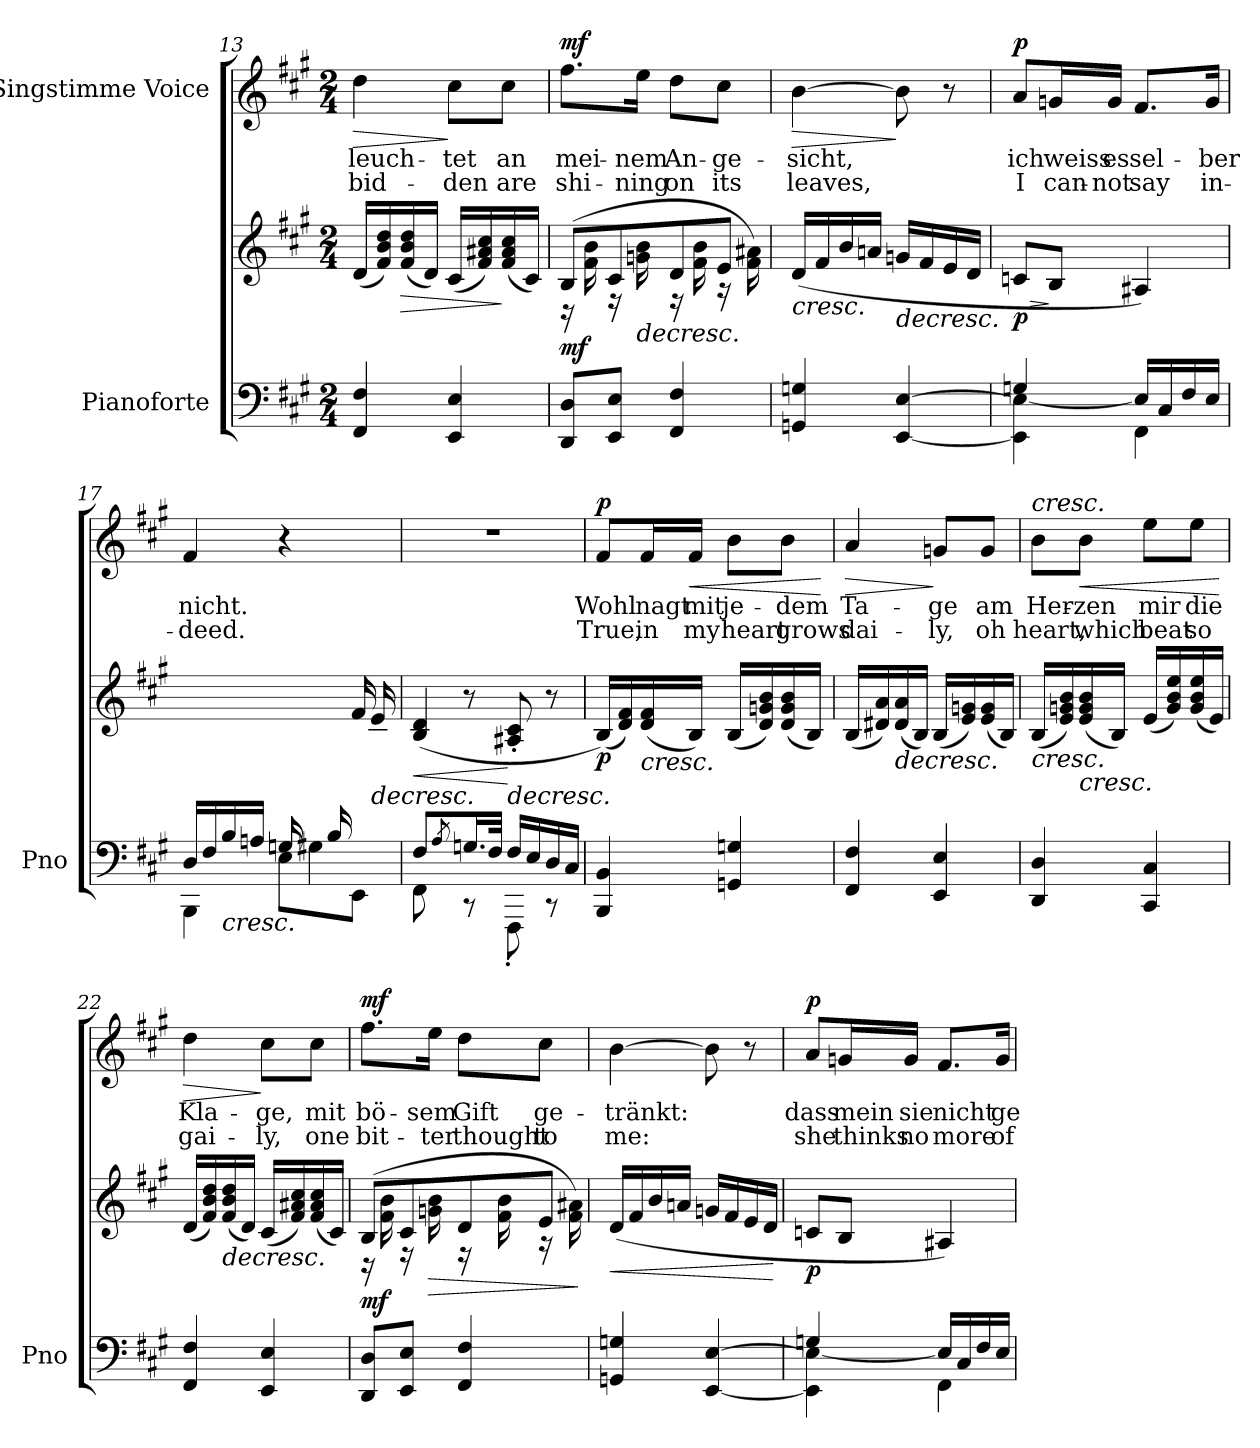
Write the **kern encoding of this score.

**kern	**kern	**dynam	**kern	**text	**text	**dynam
*part2	*part2	*part2	*part1	*part1	*part1	*part1
*staff3	*staff2	*staff2/3	*staff1	*staff1	*staff1	*staff1
*I"Pianoforte	*	*	*I"Singstimme Voice	*	*	*
*I'Pno	*	*	*	*	*	*
!!LO:PB:g=z
*clefF4	*clefG2	*	*clefG2	*	*	*
*k[f#c#g#]	*k[f#c#g#]	*	*k[f#c#g#]	*	*	*
*M2/4	*M2/4	*	*M2/4	*	*	*
=13	=13	=13	=13	=13	=13	=13
!	!	!	!	!LO:LY:b	!LO:LY:b	!LO:HP:b
4FF#/ 4F#/	(16d/LL	.	4dd\	leuch-	-bid-	>
.	16f#/ 16b/ 16dd/)	.	.	.	.	.
!	!	!LO:HP:b	!	!	!	!
.	(16f#/ 16b/ 16dd/	>	.	.	.	.
.	16d/JJ)	.	.	.	.	.
!	!	!	!	!LO:LY:b	!LO:LY:b	!
4EE/ 4E/	(16c#/LL	.	8cc#\L	-tet	-den	]
.	16f#/ 16a#X/ 16cc#/)	.	.	.	.	.
!	!	!	!	!LO:LY:b	!LO:LY:b	!
.	(16f#/ 16a#/ 16cc#/	]	8cc#\J	an	are	.
.	16c#/JJ)	.	.	.	.	.
=14	=14	=14	=14	=14	=14	=14
*	*^	*	*	*	*	*
!	!	!	!LO:DY:b	!	!LO:LY:b	!LO:LY:b	!LO:DY:a
8DD/ 8D/L	(8B/L	16r	mf	8.ff#\L	mei-	shi-	mf
.	.	16f#\ 16b\	.	.	.	.	.
8EE/ 8E/J	8c#/	16r	.	.	.	.	.
!	!	!	!LO:HP:b	!	!LO:LY:b	!LO:LY:b	!
.	.	16gn\ 16b\	>	16ee\Jk	-nem	-ning	.
!	!	!	!	!	!LO:LY:b	!LO:LY:b	!
4FF#/ 4F#/	8d/	16r	.	8dd\L	An-	on	.
.	.	16f#\ 16b\	.	.	.	.	.
!	!	!	!	!	!LO:LY:b	!LO:LY:b	!
.	8e/J	16r	.	8cc#\J	-ge-	its	.
.	.	16f#\ 16a#X\)	.	.	.	.	.
=15	=15	=15	=15	=15	=15	=15	=15
!	!	!	!LO:HP:b	!	!LO:LY:b	!LO:LY:b	!LO:HP:b
*	*v	*v	*	*	*	*	*
4GGn/ 4Gn/	(16d/LL	<	[4b\	-sicht,	leaves,	>
.	16f#/	.	.	.	.	.
.	16b/	.	.	.	.	.
.	16an/JJ	.	.	.	.	.
!	!	!LO:HP:n=1:b	!	!	!	!
[<4EE/ [<4E/	16gn/LL	] >	8b\]	.	.	]
.	16f#/	.	.	.	.	.
.	16e/	.	8r	.	.	.
.	16d/JJ	.	.	.	.	.
.	.	[	.	.	.	.
!!LO:LB:g=z
=16	=16	=16	=16	=16	=16	=16
*^	*	*	*	*	*	*
!	!	!	!LO:HP:b	!	!LO:LY:b	!LO:LY:b	!
!	!	!	!LO:DY:n=1:b	!	!	!	!LO:DY:a
4Gn/	4EE\] 4E\_	8cn/L	> p	8a/L	ich	I	p
!	!	!	!	!	!LO:LY:b	!LO:LY:b	!
.	.	8B/J	]	16gn/L	weiss	can-	.
!	!	!	!	!	!LO:LY:b	!LO:LY:b	!
.	.	.	.	16g/JJ	es	-not	.
!	!	!	!	!	!LO:LY:b	!LO:LY:b	!
(16E/LL]	4FF#\	4A#X/)	.	8.f#/L	sel-	say	.
16C#/	.	.	.	.	.	.	.
16F#/	.	.	.	.	.	.	.
!	!	!	!	!	!LO:LY:b	!LO:LY:b	!
16E/JJ	.	.	.	16g/Jk	-ber	in-	.
=17	=17	=17	=17	=17	=17	=17	=17
*	*^	*^	*	*	*	*	*
!	!	!	!	!	!	!	!LO:LY:b	!LO:LY:b	!
16D/LL	4ryy	4BBB\	4ryy	4.ryy	.	4f#/	nicht.	-deed.	.
16F#/	.	.	.	.	.	.	.	.	.
!	!	!	!	!	!LO:HP:b=2	!	!	!	!
16B/	.	.	.	.	<	.	.	.	.
16An/JJ	.	.	.	.	.	.	.	.	.
16Gn/LL	4G#X\	8E\L	8ryy	.	.	4r	.	.	.
16B/	.	.	.	.	.	.	.	.	.
8ryy	.	8EE\J	16f#/LL	16d\	]	.	.	.	.
!	!	!	!	!	!LO:HP:b	!	!	!	!
.	.	.	16e/J	16c#\JJ	>	.	.	.	.
*	*v	*v	*	*	*	*	*	*	*
=18	=18	=18	=18	=18	=18	=18	=18	=18
!	!	!	!	!LO:HP:b	!	!	!	!
*	*	*v	*v	*	*	*	*	*
8F#/L	8FF#\	(>8B/ 8d/J)	<	2r	.	.	.
8qA/	.	.	.	.	.	.	.
16.Gn/L	8r	8r	]	.	.	.	.
32F#/JJk	.	.	.	.	.	.	.
!	!	!	!LO:HP:n=1:b	!	!	!	!
16F#/LL	8FFF#'>\	8A#X/'> 8c#/'>	[ >	.	.	.	.
16E/	.	.	.	.	.	.	.
16D/	8r	8r	.	.	.	.	.
16C#/JJ	.	.	.	.	.	.	.
*v	*v	*	*	*	*	*	*
.	.	[	.	.	.	.
!!LO:LB:g=z
=19	=19	=19	=19	=19	=19	=19
!	!	!LO:DY:b	!	!LO:LY:b	!LO:LY:b	!LO:DY:a
4BBB/ 4BB/	(16B/LL)	p	8f#/L	Wohl	True,	p
.	16d/ 16f#/)	.	.	.	.	.
!	!	!LO:HP:b	!	!LO:LY:b	!LO:LY:b	!
.	(16d/ 16f#/	<	16f#/L	nagt	in	.
!	!	!	!	!LO:LY:b	!LO:LY:b	!LO:HP:b
.	16B/JJ)	.	16f#/JJ	mit	my	<
!	!	!	!	!LO:LY:b	!LO:LY:b	!
4GGn/ 4Gn/	(16B/LL	.	8b\L	je-	heart	.
.	16d/ 16gn/ 16b/)	]	.	.	.	.
!	!	!	!	!LO:LY:b	!LO:LY:b	!
.	(16d/ 16g/ 16b/	.	8b\J	-dem	grows	.
.	16B/JJ)	.	.	.	.	.
.	.	.	.	.	.	[
=20	=20	=20	=20	=20	=20	=20
!	!	!	!	!LO:LY:b	!LO:LY:b	!LO:HP:b
4FF#/ 4F#/	(16B/LL	.	4a/	Ta-	dai-	>
.	16d#X/ 16a/)	.	.	.	.	.
!	!	!LO:HP:b	!	!	!	!
.	(16d#/ 16a/	>	.	.	.	.
.	16B/JJ)	.	.	.	.	.
!	!	!	!	!LO:LY:b	!LO:LY:b	!
4EE/ 4E/	(16B/LL	.	8gn/L	-ge	-ly,	]
.	16e/ 16gn/)	.	.	.	.	.
!	!	!	!	!LO:LY:b	!LO:LY:b	!
.	(16e/ 16g/	[	8g/J	am	oh	.
.	16B/JJ)	.	.	.	.	.
=21	=21	=21	=21	=21	=21	=21
!	!	!	!LO:TX:a:i:t=cresc.	!	!	!
!	!LO:TX:b:i:t=cresc.	!	!	!	!	!
!	!	!	!	!LO:LY:b	!LO:LY:b	!
4DD/ 4D/	(16B/LL	.	8b\L	Her-	heart,	.
.	16e/ 16gn/ 16b/)	.	.	.	.	.
!	!	!LO:HP:b	!	!LO:LY:b	!LO:LY:b	!LO:HP:b
.	(16e/ 16g/ 16b/	<	8b\J	-zen	which	<
.	16B/JJ)	.	.	.	.	.
!	!	!	!	!LO:LY:b	!LO:LY:b	!
4CC#/ 4C#/	(16e/LL	.	8ee\L	mir	beat	.
.	16g/ 16b/ 16ee/)	]	.	.	.	.
!	!	!	!	!LO:LY:b	!LO:LY:b	!
.	(16g/ 16b/ 16ee/	.	8ee\J	die	so	.
.	16e/JJ)	.	.	.	.	.
.	.	.	.	.	.	[
!!LO:LB:g=z
=22	=22	=22	=22	=22	=22	=22
!	!	!	!	!LO:LY:b	!LO:LY:b	!LO:HP:b
4FF#/ 4F#/	(16d/LL	.	4dd\	Kla-	gai-	>
.	16f#/ 16b/ 16dd/)	.	.	.	.	.
!	!	!LO:HP:b	!	!	!	!
.	(16f#/ 16b/ 16dd/	>	.	.	.	.
.	16d/JJ)	.	.	.	.	.
!	!	!	!	!LO:LY:b	!LO:LY:b	!
4EE/ 4E/	(16c#/LL	.	8cc#\L	-ge,	-ly,	]
.	16f#/ 16a#X/ 16cc#/)	.	.	.	.	.
!	!	!	!	!LO:LY:b	!LO:LY:b	!
.	(16f#/ 16a#/ 16cc#/	[	8cc#\J	mit	one	.
.	16c#/JJ)	.	.	.	.	.
=23	=23	=23	=23	=23	=23	=23
*	*^	*	*	*	*	*
!	!	!	!LO:DY:b	!	!LO:LY:b	!LO:LY:b	!LO:DY:b
8DD/ 8D/L	(8B/L	16r	mf	8.ff#\L	bö-	bit-	mf
.	.	16f#\ 16b\	.	.	.	.	.
8EE/ 8E/J	8c#/	16r	.	.	.	.	.
!	!	!	!LO:HP:b	!	!LO:LY:b	!LO:LY:b	!
.	.	16gn\ 16b\	>	16ee\Jk	-sem	-ter	.
!	!	!	!	!	!LO:LY:b	!LO:LY:b	!
4FF#/ 4F#/	8d/	16r	.	8dd\L	Gift	thought	.
.	.	16f#\ 16b\	.	.	.	.	.
!	!	!	!	!	!LO:LY:b	!LO:LY:b	!
.	8e/J	16r	.	8cc#\J	ge-	to	.
.	.	16f#\ 16a#X\)	.	.	.	.	.
*	*v	*v	*	*	*	*	*
.	.	]	.	.	.	.
=24	=24	=24	=24	=24	=24	=24
!	!	!LO:HP:b	!	!LO:LY:b	!LO:LY:b	!
4GGn/ 4Gn/	(16d/LL	<	[4b\	-tränkt:	me:	.
.	16f#/	.	.	.	.	.
.	16b/	.	.	.	.	.
.	16an/JJ	.	.	.	.	.
[<4EE/ [<4E/	16gn/LL	]	8b\]	.	.	.
.	16f#/	.	.	.	.	.
.	16e/	.	8r	.	.	.
.	16d/JJ	.	.	.	.	.
.	.	[	.	.	.	.
!!LO:PB:g=z
=25	=25	=25	=25	=25	=25	=25
*^	*	*	*	*	*	*
!	!	!	!LO:DY:b	!	!LO:LY:b	!LO:LY:b	!LO:DY:a
4Gn/	4EE\] 4E\_	8cn/L	p	8a/L	dass	she	p
!	!	!	!	!	!LO:LY:b	!LO:LY:b	!
.	.	8B/J	.	16gn/L	mein	thinks	.
!	!	!	!	!	!LO:LY:b	!LO:LY:b	!
.	.	.	.	16g/JJ	sie	no	.
!	!	!	!	!	!LO:LY:b	!LO:LY:b	!
16E/LL]	4FF#\	4A#X/)	.	8.f#/L	nicht	more	.
16C#/	.	.	.	.	.	.	.
16F#/	.	.	.	.	.	.	.
!	!	!	!	!	!LO:LY:b	!LO:LY:b	!
16E/JJ	.	.	.	16g/Jk	ge-	of	.
*v	*v	*	*	*	*	*	*
=	=	=	=	=	=	=
*-	*-	*-	*-	*-	*-	*-
